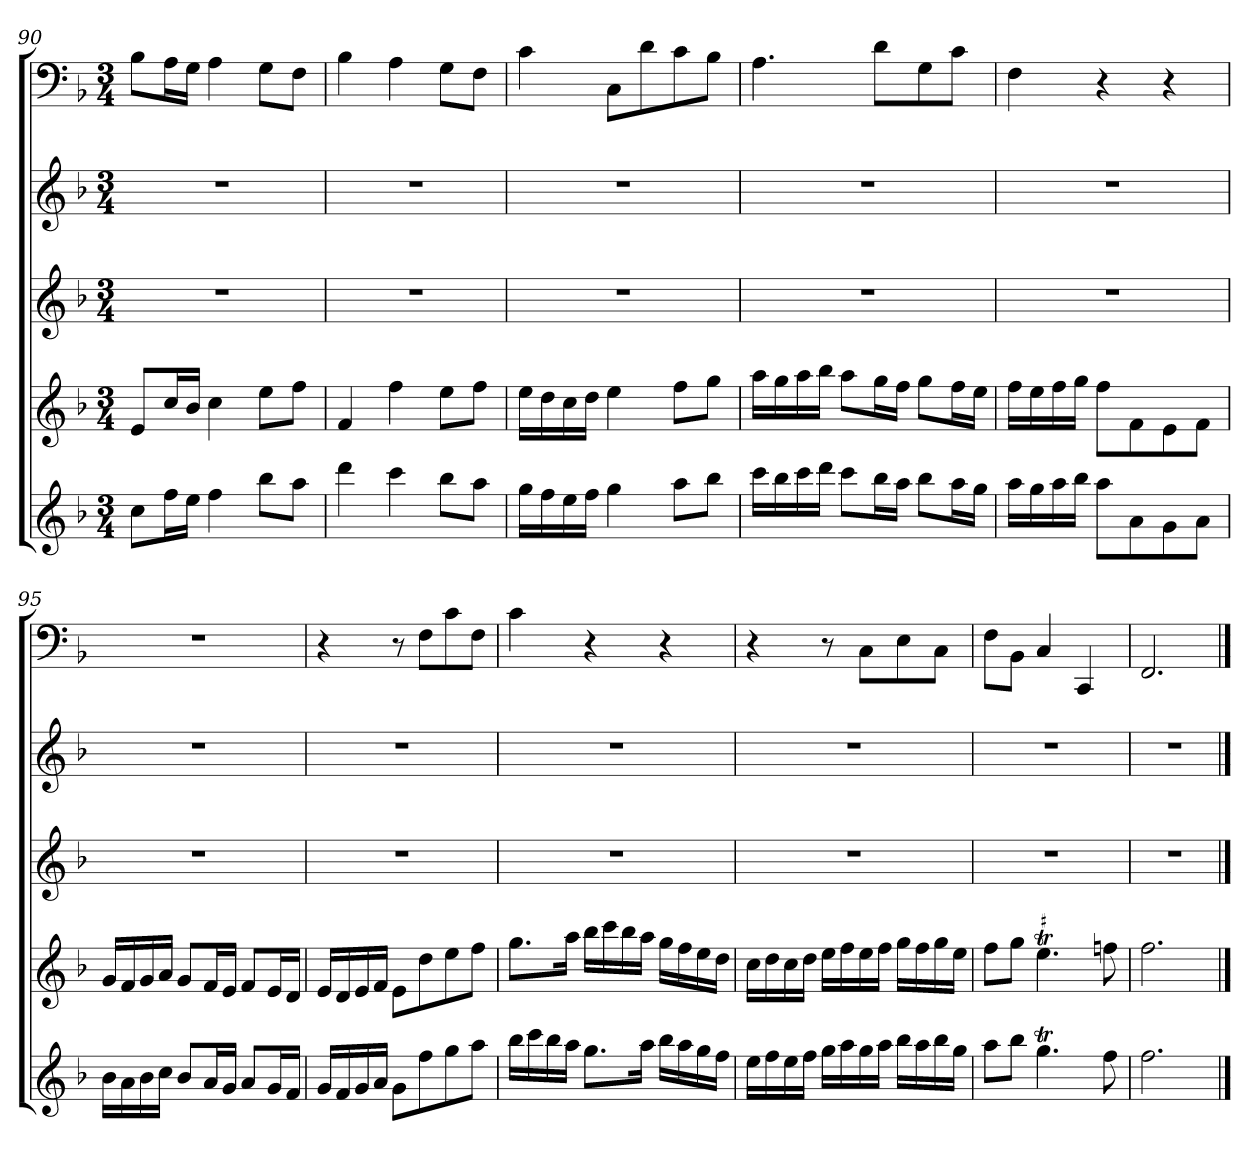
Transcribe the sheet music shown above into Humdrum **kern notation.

**kern	**kern	**kern	**kern	**kern
*part5	*part4	*part3	*part2	*part1
*staff5	*staff4	*staff3	*staff2	*staff1
*clefG2	*clefG2	*clefG2	*clefG2	*clefF4
*k[b-]	*k[b-]	*k[b-]	*k[b-]	*k[b-]
*F:	*F:	*F:	*F:	*F:
*M3/4	*M3/4	*M3/4	*M3/4	*M3/4
=90	=90	=90	=90	=90
8cc\L	8e/L	2.r	2.r	8B-\L
16ff\L	16cc/L	.	.	16A\L
16ee\JJ	16b-/JJ	.	.	16G\JJ
4ff\	4cc\	.	.	4A\
8bb-\L	8ee\L	.	.	8G\L
8aa\J	8ff\J	.	.	8F\J
=91	=91	=91	=91	=91
4ddd\	4f/	2.r	2.r	4B-\
4ccc\	4ff\	.	.	4A\
8bb-\L	8ee\L	.	.	8G\L
8aa\J	8ff\J	.	.	8F\J
=92	=92	=92	=92	=92
16gg\LL	16ee\LL	2.r	2.r	4c\
16ff\	16dd\	.	.	.
16ee\	16cc\	.	.	.
16ff\JJ	16dd\JJ	.	.	.
4gg\	4ee\	.	.	8C\L
.	.	.	.	8d\
8aa\L	8ff\L	.	.	8c\
8bb-\J	8gg\J	.	.	8B-\J
=93	=93	=93	=93	=93
16ccc\LL	16aa\LL	2.r	2.r	4.A\
16bb-\	16gg\	.	.	.
16ccc\	16aa\	.	.	.
16ddd\JJ	16bb-\JJ	.	.	.
8ccc\L	8aa\L	.	.	.
16bb-\L	16gg\L	.	.	8d\L
16aa\JJ	16ff\JJ	.	.	.
8bb-\L	8gg\L	.	.	8G\
16aa\L	16ff\L	.	.	8c\J
16gg\JJ	16ee\JJ	.	.	.
=94	=94	=94	=94	=94
16aa\LL	16ff\LL	2.r	2.r	4F\
16gg\	16ee\	.	.	.
16aa\	16ff\	.	.	.
16bb-\JJ	16gg\JJ	.	.	.
8aa\L	8ff\L	.	.	4r
8a\	8f\	.	.	.
8g\	8e\	.	.	4r
8a\J	8f\J	.	.	.
=95	=95	=95	=95	=95
16b-\LL	16g/LL	2.r	2.r	2.r
16a\	16f/	.	.	.
16b-\	16g/	.	.	.
16cc\JJ	16a/JJ	.	.	.
8b-/L	8g/L	.	.	.
16a/L	16f/L	.	.	.
16g/JJ	16e/JJ	.	.	.
8a/L	8f/L	.	.	.
16g/L	16e/L	.	.	.
16f/JJ	16d/JJ	.	.	.
=96	=96	=96	=96	=96
16g/LL	16e/LL	2.r	2.r	4r
16f/	16d/	.	.	.
16g/	16e/	.	.	.
16a/JJ	16f/JJ	.	.	.
8g\L	8e\L	.	.	8r
8ff\	8dd\	.	.	8F\L
8gg\	8ee\	.	.	8c\
8aa\J	8ff\J	.	.	8F\J
=97	=97	=97	=97	=97
16bb-\LL	8.gg\L	2.r	2.r	4c\
16ccc\	.	.	.	.
16bb-\	.	.	.	.
16aa\JJ	16aa\Jk	.	.	.
8.gg\L	16bb-\LL	.	.	4r
.	16ccc\	.	.	.
.	16bb-\	.	.	.
16aa\Jk	16aa\JJ	.	.	.
16bb-\LL	16gg\LL	.	.	4r
16aa\	16ff\	.	.	.
16gg\	16ee\	.	.	.
16ff\JJ	16dd\JJ	.	.	.
=98	=98	=98	=98	=98
16ee\LL	16cc\LL	2.r	2.r	4r
16ff\	16dd\	.	.	.
16ee\	16cc\	.	.	.
16ff\JJ	16dd\JJ	.	.	.
16gg\LL	16ee\LL	.	.	8r
16aa\	16ff\	.	.	.
16gg\	16ee\	.	.	8C\L
16aa\JJ	16ff\JJ	.	.	.
16bb-\LL	16gg\LL	.	.	8E\
16aa\	16ff\	.	.	.
16bb-\	16gg\	.	.	8C\J
16gg\JJ	16ee\JJ	.	.	.
=99	=99	=99	=99	=99
8aa\L	8ff\L	2.r	2.r	8F\L
8bb-\J	8gg\J	.	.	8BB-\J
!	!LO:TR:acc=#	!	!	!
4.ggT\	4.eeT\	.	.	4C/
.	.	.	.	4CC/
8ff\	8ffn\	.	.	.
=100	=100	=100	=100	=100
2.ff\	2.ff\	2.r	2.r	2.FF/
==	==	==	==	==
*-	*-	*-	*-	*-
